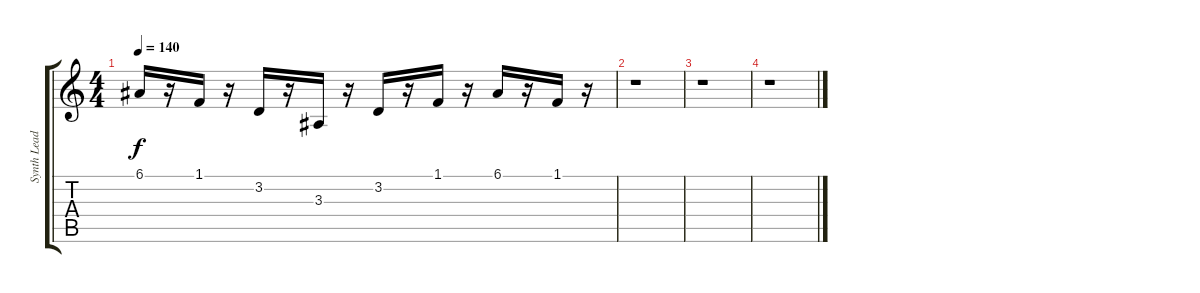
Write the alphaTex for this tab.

\track ("Synth Lead" "Synth Lead") {instrument lead2sawtooth}
\staff {score tabs}
\tuning (E4 B3 G3 D3 A2 E2) {hide}
\ts (4 4)
\tempo 140
\clef g2
\ks c
6.1.16{dy f} r.16 1.1.16 r.16 3.2.16 r.16 3.3.16 r.16 3.2.16 r.16 1.1.16 r.16 6.1.16 r.16 1.1.16 r.16 |
r.1 |
r.1 |
r.1
